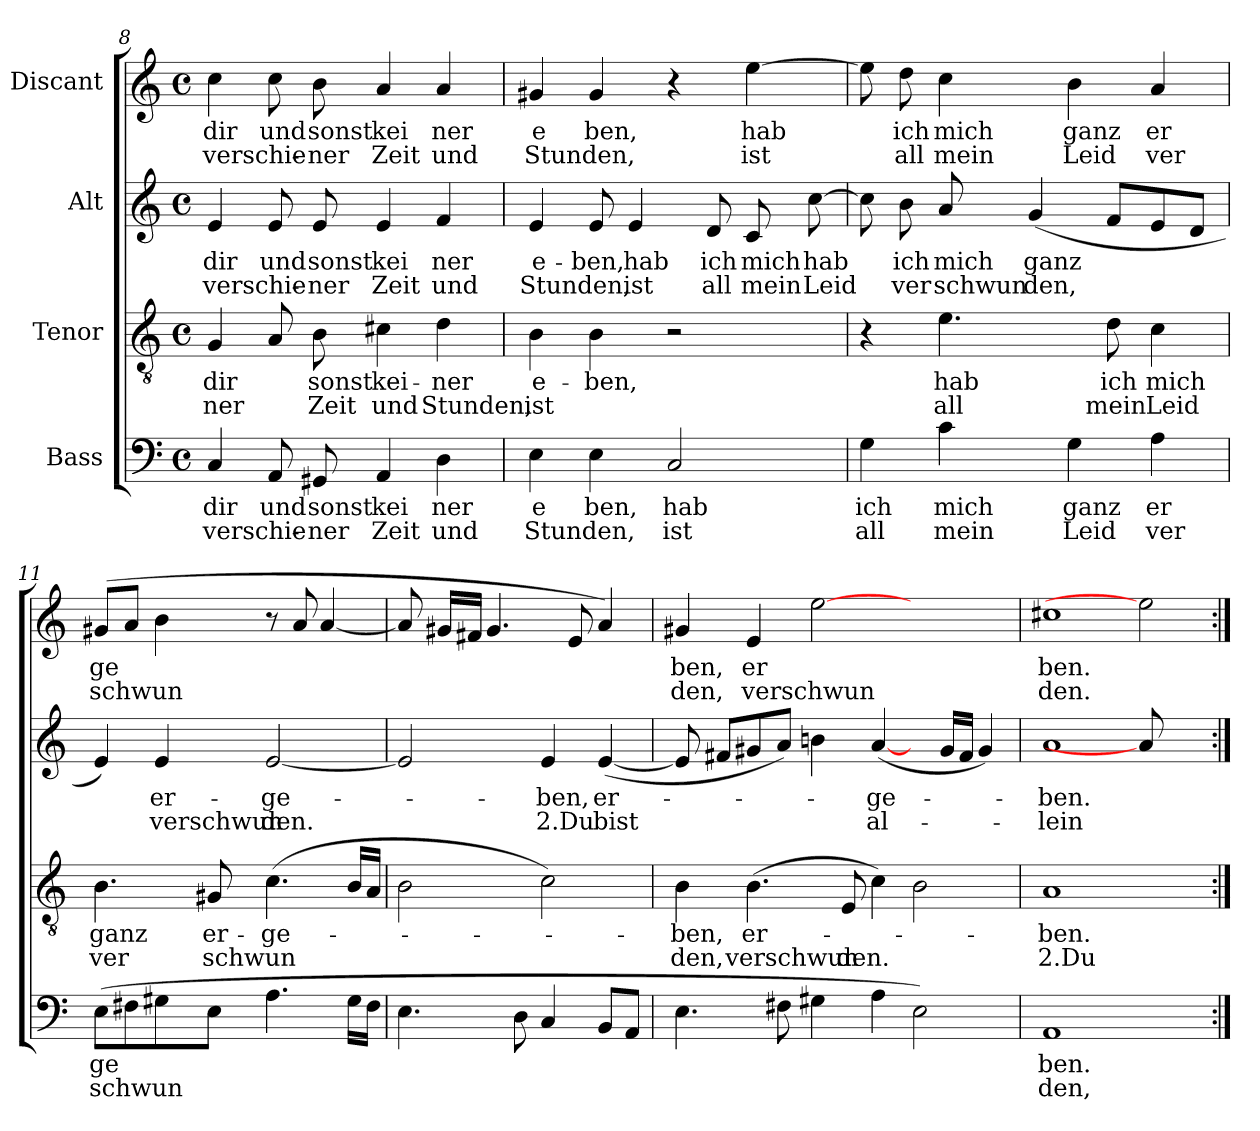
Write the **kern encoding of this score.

**kern	**text	**text	**kern	**text	**text	**kern	**text	**text	**kern	**text	**text
*part4	*part4	*part4	*part3	*part3	*part3	*part2	*part2	*part2	*part1	*part1	*part1
*staff4	*staff4	*staff4	*staff3	*staff3	*staff3	*staff2	*staff2	*staff2	*staff1	*staff1	*staff1
*I"Bass	*	*	*I"Tenor	*	*	*I"Alt	*	*	*I"Discant	*	*
*clefF4	*	*	*clefGv2	*	*	*clefG2	*	*	*clefG2	*	*
*k[]	*	*	*k[]	*	*	*k[]	*	*	*k[]	*	*
*C:	*	*	*C:	*	*	*C:	*	*	*C:	*	*
*M4/4	*	*	*M4/4	*	*	*M4/4	*	*	*M4/4	*	*
*met(c)	*	*	*met(c)	*	*	*met(c)	*	*	*met(c)	*	*
=8	=8	=8	=8	=8	=8	=8	=8	=8	=8	=8	=8
!	!LO:LY:b	!LO:LY:b	!	!LO:LY:b	!LO:LY:b	!	!LO:LY:b	!LO:LY:b	!	!LO:LY:b	!LO:LY:b
4C/	dir	verschie-	4G/	dir	-ner	4e/	dir	verschie-	4cc\	dir	verschie-
!	!LO:LY:b	!	!	!	!	!	!LO:LY:b	!	!	!LO:LY:b	!
8AA/	und	.	8A/	.	.	8e/	und	.	8cc\	und	.
!	!LO:LY:b	!LO:LY:b	!	!LO:LY:b	!LO:LY:b	!	!LO:LY:b	!LO:LY:b	!	!LO:LY:b	!LO:LY:b
8GG#X/	sonst	-ner	8B\	sonst	Zeit	8e/	sonst	-ner	8b\	sonst	-ner
!	!LO:LY:b	!LO:LY:b	!	!LO:LY:b	!LO:LY:b	!	!LO:LY:b	!LO:LY:b	!	!LO:LY:b	!LO:LY:b
4AA/	kei	Zeit	4c#X\	kei-	und	4e/	kei	Zeit	4a/	kei	Zeit
!	!LO:LY:b	!LO:LY:b	!	!LO:LY:b	!LO:LY:b	!	!LO:LY:b	!LO:LY:b	!	!LO:LY:b	!LO:LY:b
4D\	ner	und	4d\	-ner	Stunden,	4f/	ner	und	4a/	ner	und
!!LO:LB:g=z
=9	=9	=9	=9	=9	=9	=9	=9	=9	=9	=9	=9
!	!LO:LY:b	!LO:LY:b	!	!LO:LY:b	!LO:LY:b	!	!LO:LY:b	!LO:LY:b	!	!LO:LY:b	!LO:LY:b
4E\	e	Stunden,	4B\	e-	ist	4e/	e-	Stunden,	4g#X/	e	Stunden,
!	!LO:LY:b	!	!	!LO:LY:b	!	!	!LO:LY:b	!	!	!LO:LY:b	!
4E\	ben,	.	4B\	-ben,	.	8e/	-ben,	.	4g#/	ben,	.
!	!	!	!	!	!	!	!LO:LY:b	!LO:LY:b	!	!	!
.	.	.	.	.	.	4e/	hab	ist	.	.	.
!	!LO:LY:b	!LO:LY:b	!	!	!	!	!	!	!	!	!
2C/	hab	ist	2r	.	.	.	.	.	4r	.	.
!	!	!	!	!	!	!	!LO:LY:b	!LO:LY:b	!	!	!
.	.	.	.	.	.	8d/	ich	all	.	.	.
!	!	!	!	!	!	!	!LO:LY:b	!LO:LY:b	!	!LO:LY:b	!LO:LY:b
.	.	.	.	.	.	8c/	mich	mein	[>4ee\	hab	ist
!	!	!	!	!	!	!	!LO:LY:b	!LO:LY:b	!	!	!
.	.	.	.	.	.	[>8cc\	hab	Leid	.	.	.
=10	=10	=10	=10	=10	=10	=10	=10	=10	=10	=10	=10
!	!LO:LY:b	!LO:LY:b	!	!	!	!	!	!	!	!	!
4G\	ich	all	4r	.	.	8cc\]	.	.	8ee\]	.	.
!	!	!	!	!	!	!	!LO:LY:b	!LO:LY:b	!	!LO:LY:b	!LO:LY:b
.	.	.	.	.	.	8b\	ich	ver	8dd\	ich	all
!	!LO:LY:b	!LO:LY:b	!	!LO:LY:b	!LO:LY:b	!	!LO:LY:b	!LO:LY:b	!	!LO:LY:b	!LO:LY:b
4c\	mich	mein	4.e\	hab	all	8a/	mich	schwun	4cc\	mich	mein
!	!	!	!	!	!	!	!LO:LY:b	!LO:LY:b	!	!	!
.	.	.	.	.	.	(<4g/	ganz	den,	.	.	.
!	!LO:LY:b	!LO:LY:b	!	!	!	!	!	!	!	!LO:LY:b	!LO:LY:b
4G\	ganz	Leid	.	.	.	.	.	.	4b\	ganz	Leid
!	!	!	!	!LO:LY:b	!LO:LY:b	!	!	!	!	!	!
.	.	.	8d\	ich	mein	8f/L	.	.	.	.	.
!	!LO:LY:b	!LO:LY:b	!	!LO:LY:b	!LO:LY:b	!	!	!	!	!LO:LY:b	!LO:LY:b
4A\	er	ver	4c\	mich	Leid	8e/	.	.	4a/	er	ver
.	.	.	.	.	.	8d/J	.	.	.	.	.
=11	=11	=11	=11	=11	=11	=11	=11	=11	=11	=11	=11
!	!LO:LY:b	!LO:LY:b	!	!LO:LY:b	!LO:LY:b	!	!	!	!	!LO:LY:b	!LO:LY:b
(>8E\L	ge	schwun	4.B\	ganz	ver	4e/)	.	.	(>8g#X/L	ge	schwun
8F#\	.	.	.	.	.	.	.	.	8a/J	.	.
!	!	!	!	!	!	!	!LO:LY:b	!LO:LY:b	!	!	!
8G#\	.	.	.	.	.	4e/	er-	verschwun	4b\	.	.
!	!	!	!	!LO:LY:b	!LO:LY:b	!	!	!	!	!	!
8E\J	.	.	8G#/	er-	schwun	.	.	.	.	.	.
!	!	!	!	!LO:LY:b	!	!	!LO:LY:b	!LO:LY:b	!	!	!
4.A\	.	.	(>4.c\	-ge-	.	[<2e/	-ge-	den.	8r	.	.
.	.	.	.	.	.	.	.	.	8a/	.	.
.	.	.	.	.	.	.	.	.	[<4a/	.	.
16G#\LL	.	.	16B/LL	.	.	.	.	.	.	.	.
16F#\JJ	.	.	16A/JJ	.	.	.	.	.	.	.	.
=12	=12	=12	=12	=12	=12	=12	=12	=12	=12	=12	=12
4.E\	.	.	2B\	.	.	2e/]	.	.	8a/]	.	.
.	.	.	.	.	.	.	.	.	16g#/LL	.	.
.	.	.	.	.	.	.	.	.	16f#/JJ	.	.
.	.	.	.	.	.	.	.	.	4.g#/	.	.
8D\	.	.	.	.	.	.	.	.	.	.	.
!	!	!	!	!	!	!	!LO:LY:b	!LO:LY:b	!	!	!
4C/	.	.	2c\)	.	.	4e/	-ben,	2.Du	.	.	.
.	.	.	.	.	.	.	.	.	8e/	.	.
!	!	!	!	!	!	!	!LO:LY:b	!LO:LY:b	!	!	!
8BB/L	.	.	.	.	.	([<4e/	er-	bist	4a/)	.	.
8AA/J	.	.	.	.	.	.	.	.	.	.	.
=13	=13	=13	=13	=13	=13	=13	=13	=13	=13	=13	=13
!	!	!	!	!LO:LY:b	!LO:LY:b	!	!	!	!	!LO:LY:b	!LO:LY:b
4.E\	.	.	4B\	-ben,	den,	8e/]	.	.	4g#X/	ben,	den,
.	.	.	.	.	.	8f#X/L	.	.	.	.	.
!	!	!	!	!LO:LY:b	!LO:LY:b	!	!	!	!	!LO:LY:b	!LO:LY:b
.	.	.	(>4.B\	er-	verschwun	8g#X/	.	.	4e/	er	verschwun
8F#X\	.	.	.	.	.	8a/J)	.	.	.	.	.
4G#X\	.	.	.	.	.	4bn\	.	.	[2ee	.	.
!	!	!	!	!	!LO:LY:b	!	!	!	!	!	!
.	.	.	8E/	.	den.	.	.	.	.	.	.
!	!	!	!	!	!	!	!LO:LY:b	!LO:LY:b	!	!	!
4A\	.	.	4c\)	.	.	(<[4a/	-ge-	al-	.	.	.
2E\)	.	.	2B\	.	.	8ryy	.	.	2ryy	.	.
.	.	.	.	.	.	16g#/LL	.	.	.	.	.
.	.	.	.	.	.	16f#/JJ	.	.	.	.	.
.	.	.	.	.	.	4g#/)	.	.	.	.	.
=14	=14	=14	=14	=14	=14	=14	=14	=14	=14	=14	=14
!	!LO:LY:b	!LO:LY:b	!	!LO:LY:b	!LO:LY:b	!	!LO:LY:b	!LO:LY:b	!	!LO:LY:b	!LO:LY:b
1AA	ben.	den,	1A	-ben.	2.Du	1a	-ben.	-lein	1cc#X	ben.	den.
2ryy	.	.	2ryy	.	.	8a/]	.	.	2ee]	.	.
.	.	.	.	.	.	4.ryy	.	.	.	.	.
=:|!	=:|!	=:|!	=:|!	=:|!	=:|!	=:|!	=:|!	=:|!	=:|!	=:|!	=:|!
*-	*-	*-	*-	*-	*-	*-	*-	*-	*-	*-	*-
